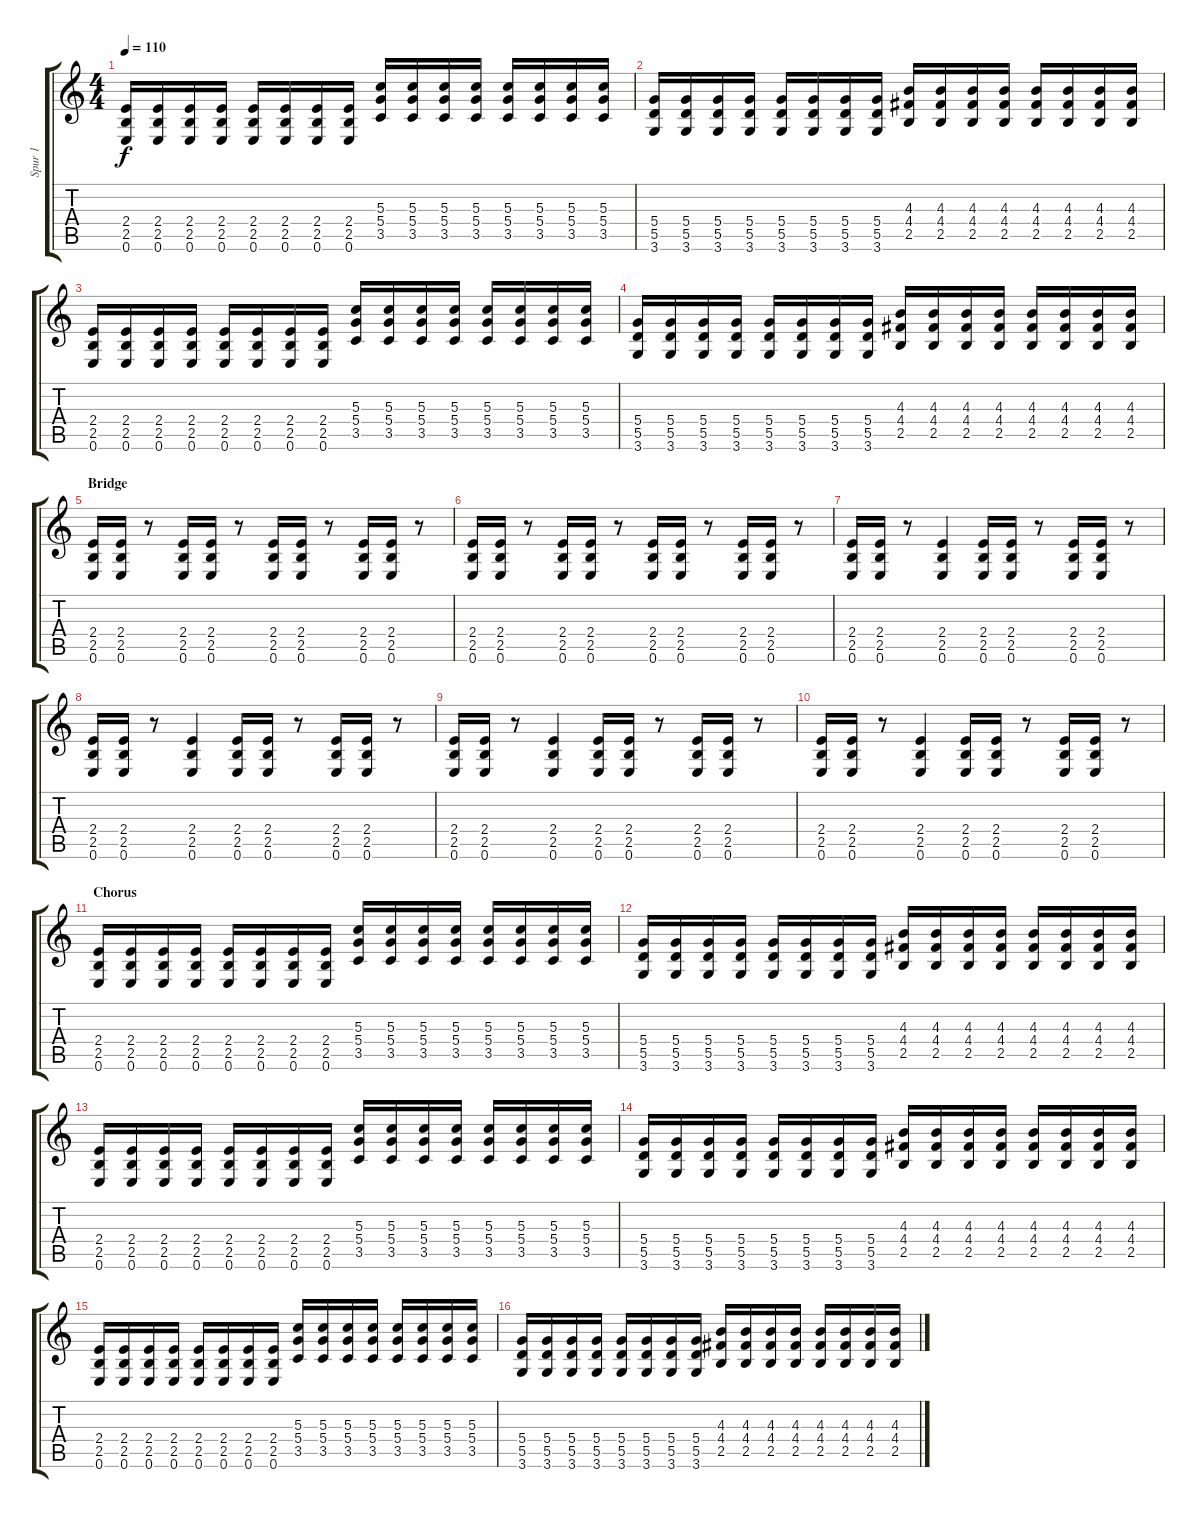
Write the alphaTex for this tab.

\track ("Spur 1" "Spur 1") {instrument distortionguitar}
\staff {score tabs}
\tuning (E4 B3 G3 D3 A2 E2) {hide}
\ts (4 4)
\tempo 110
\clef g2
\ks c
(2.4 2.5 0.6).16{dy f} (2.4 2.5 0.6).16 (2.4 2.5 0.6).16 (2.4 2.5 0.6).16 (2.4 2.5 0.6).16 (2.4 2.5 0.6).16 (2.4 2.5 0.6).16 (2.4 2.5 0.6).16 (5.3 5.4 3.5).16 (5.3 5.4 3.5).16 (5.3 5.4 3.5).16 (5.3 5.4 3.5).16 (5.3 5.4 3.5).16 (5.3 5.4 3.5).16 (5.3 5.4 3.5).16 (5.3 5.4 3.5).16 |
(5.4 5.5 3.6).16 (5.4 5.5 3.6).16 (5.4 5.5 3.6).16 (5.4 5.5 3.6).16 (5.4 5.5 3.6).16 (5.4 5.5 3.6).16 (5.4 5.5 3.6).16 (5.4 5.5 3.6).16 (4.3 4.4 2.5).16 (4.3 4.4 2.5).16 (4.3 4.4 2.5).16 (4.3 4.4 2.5).16 (4.3 4.4 2.5).16 (4.3 4.4 2.5).16 (4.3 4.4 2.5).16 (4.3 4.4 2.5).16 |
(2.4 2.5 0.6).16 (2.4 2.5 0.6).16 (2.4 2.5 0.6).16 (2.4 2.5 0.6).16 (2.4 2.5 0.6).16 (2.4 2.5 0.6).16 (2.4 2.5 0.6).16 (2.4 2.5 0.6).16 (5.3 5.4 3.5).16 (5.3 5.4 3.5).16 (5.3 5.4 3.5).16 (5.3 5.4 3.5).16 (5.3 5.4 3.5).16 (5.3 5.4 3.5).16 (5.3 5.4 3.5).16 (5.3 5.4 3.5).16 |
(5.4 5.5 3.6).16 (5.4 5.5 3.6).16 (5.4 5.5 3.6).16 (5.4 5.5 3.6).16 (5.4 5.5 3.6).16 (5.4 5.5 3.6).16 (5.4 5.5 3.6).16 (5.4 5.5 3.6).16 (4.3 4.4 2.5).16 (4.3 4.4 2.5).16 (4.3 4.4 2.5).16 (4.3 4.4 2.5).16 (4.3 4.4 2.5).16 (4.3 4.4 2.5).16 (4.3 4.4 2.5).16 (4.3 4.4 2.5).16 |
\section ("" "Bridge")
(2.4 2.5 0.6).16 (2.4 2.5 0.6).16 r.8 (2.4 2.5 0.6).16 (2.4 2.5 0.6).16 r.8 (2.4 2.5 0.6).16 (2.4 2.5 0.6).16 r.8 (2.4 2.5 0.6).16 (2.4 2.5 0.6).16 r.8 |
(2.4 2.5 0.6).16 (2.4 2.5 0.6).16 r.8 (2.4 2.5 0.6).16 (2.4 2.5 0.6).16 r.8 (2.4 2.5 0.6).16 (2.4 2.5 0.6).16 r.8 (2.4 2.5 0.6).16 (2.4 2.5 0.6).16 r.8 |
(2.4 2.5 0.6).16 (2.4 2.5 0.6).16 r.8 (2.4 2.5 0.6).4 (2.4 2.5 0.6).16 (2.4 2.5 0.6).16 r.8 (2.4 2.5 0.6).16 (2.4 2.5 0.6).16 r.8 |
(2.4 2.5 0.6).16 (2.4 2.5 0.6).16 r.8 (2.4 2.5 0.6).4 (2.4 2.5 0.6).16 (2.4 2.5 0.6).16 r.8 (2.4 2.5 0.6).16 (2.4 2.5 0.6).16 r.8 |
(2.4 2.5 0.6).16 (2.4 2.5 0.6).16 r.8 (2.4 2.5 0.6).4 (2.4 2.5 0.6).16 (2.4 2.5 0.6).16 r.8 (2.4 2.5 0.6).16 (2.4 2.5 0.6).16 r.8 |
(2.4 2.5 0.6).16 (2.4 2.5 0.6).16 r.8 (2.4 2.5 0.6).4 (2.4 2.5 0.6).16 (2.4 2.5 0.6).16 r.8 (2.4 2.5 0.6).16 (2.4 2.5 0.6).16 r.8 |
\section ("" "Chorus")
(2.4 2.5 0.6).16 (2.4 2.5 0.6).16 (2.4 2.5 0.6).16 (2.4 2.5 0.6).16 (2.4 2.5 0.6).16 (2.4 2.5 0.6).16 (2.4 2.5 0.6).16 (2.4 2.5 0.6).16 (5.3 5.4 3.5).16 (5.3 5.4 3.5).16 (5.3 5.4 3.5).16 (5.3 5.4 3.5).16 (5.3 5.4 3.5).16 (5.3 5.4 3.5).16 (5.3 5.4 3.5).16 (5.3 5.4 3.5).16 |
(5.4 5.5 3.6).16 (5.4 5.5 3.6).16 (5.4 5.5 3.6).16 (5.4 5.5 3.6).16 (5.4 5.5 3.6).16 (5.4 5.5 3.6).16 (5.4 5.5 3.6).16 (5.4 5.5 3.6).16 (4.3 4.4 2.5).16 (4.3 4.4 2.5).16 (4.3 4.4 2.5).16 (4.3 4.4 2.5).16 (4.3 4.4 2.5).16 (4.3 4.4 2.5).16 (4.3 4.4 2.5).16 (4.3 4.4 2.5).16 |
(2.4 2.5 0.6).16 (2.4 2.5 0.6).16 (2.4 2.5 0.6).16 (2.4 2.5 0.6).16 (2.4 2.5 0.6).16 (2.4 2.5 0.6).16 (2.4 2.5 0.6).16 (2.4 2.5 0.6).16 (5.3 5.4 3.5).16 (5.3 5.4 3.5).16 (5.3 5.4 3.5).16 (5.3 5.4 3.5).16 (5.3 5.4 3.5).16 (5.3 5.4 3.5).16 (5.3 5.4 3.5).16 (5.3 5.4 3.5).16 |
(5.4 5.5 3.6).16 (5.4 5.5 3.6).16 (5.4 5.5 3.6).16 (5.4 5.5 3.6).16 (5.4 5.5 3.6).16 (5.4 5.5 3.6).16 (5.4 5.5 3.6).16 (5.4 5.5 3.6).16 (4.3 4.4 2.5).16 (4.3 4.4 2.5).16 (4.3 4.4 2.5).16 (4.3 4.4 2.5).16 (4.3 4.4 2.5).16 (4.3 4.4 2.5).16 (4.3 4.4 2.5).16 (4.3 4.4 2.5).16 |
(2.4 2.5 0.6).16 (2.4 2.5 0.6).16 (2.4 2.5 0.6).16 (2.4 2.5 0.6).16 (2.4 2.5 0.6).16 (2.4 2.5 0.6).16 (2.4 2.5 0.6).16 (2.4 2.5 0.6).16 (5.3 5.4 3.5).16 (5.3 5.4 3.5).16 (5.3 5.4 3.5).16 (5.3 5.4 3.5).16 (5.3 5.4 3.5).16 (5.3 5.4 3.5).16 (5.3 5.4 3.5).16 (5.3 5.4 3.5).16 |
(5.4 5.5 3.6).16 (5.4 5.5 3.6).16 (5.4 5.5 3.6).16 (5.4 5.5 3.6).16 (5.4 5.5 3.6).16 (5.4 5.5 3.6).16 (5.4 5.5 3.6).16 (5.4 5.5 3.6).16 (4.3 4.4 2.5).16 (4.3 4.4 2.5).16 (4.3 4.4 2.5).16 (4.3 4.4 2.5).16 (4.3 4.4 2.5).16 (4.3 4.4 2.5).16 (4.3 4.4 2.5).16 (4.3 4.4 2.5).16
